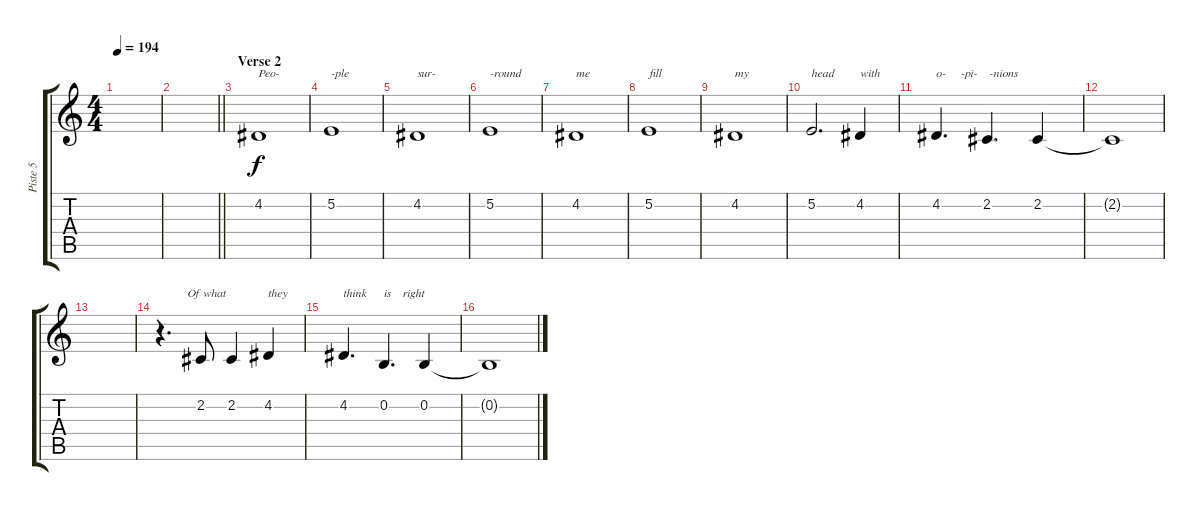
\track ("Piste 5" "Piste 5") {instrument altosax}
\staff {score tabs}
\tuning (E4 B3 G3 D3 A2 E2) {hide}
\ts (4 4)
\tempo 194
\clef g2
\ks c
|
\barLineRight lightlight
|
\section ("" "Verse 2")
4.2.1{txt "Peo-"} |
5.2.1{txt "-ple"} |
4.2.1{txt "sur-"} |
5.2.1{txt "-round"} |
4.2.1{txt "me"} |
5.2.1{txt "fill"} |
4.2.1{txt "my"} |
5.2.2{d txt "head"} 4.2.4{txt "with"} |
4.2.4{d txt "o-     -pi-    -nions"} 2.2.4{d} 2.2.4 |
2.2{t}.1 |
|
r.4{d txt "         Of what"} 2.2.8 2.2.4 4.2.4{txt "they"} |
4.2.4{d txt "think"} 0.2.4{d txt "is    right"} 0.2.4 |
0.2{t}.1
